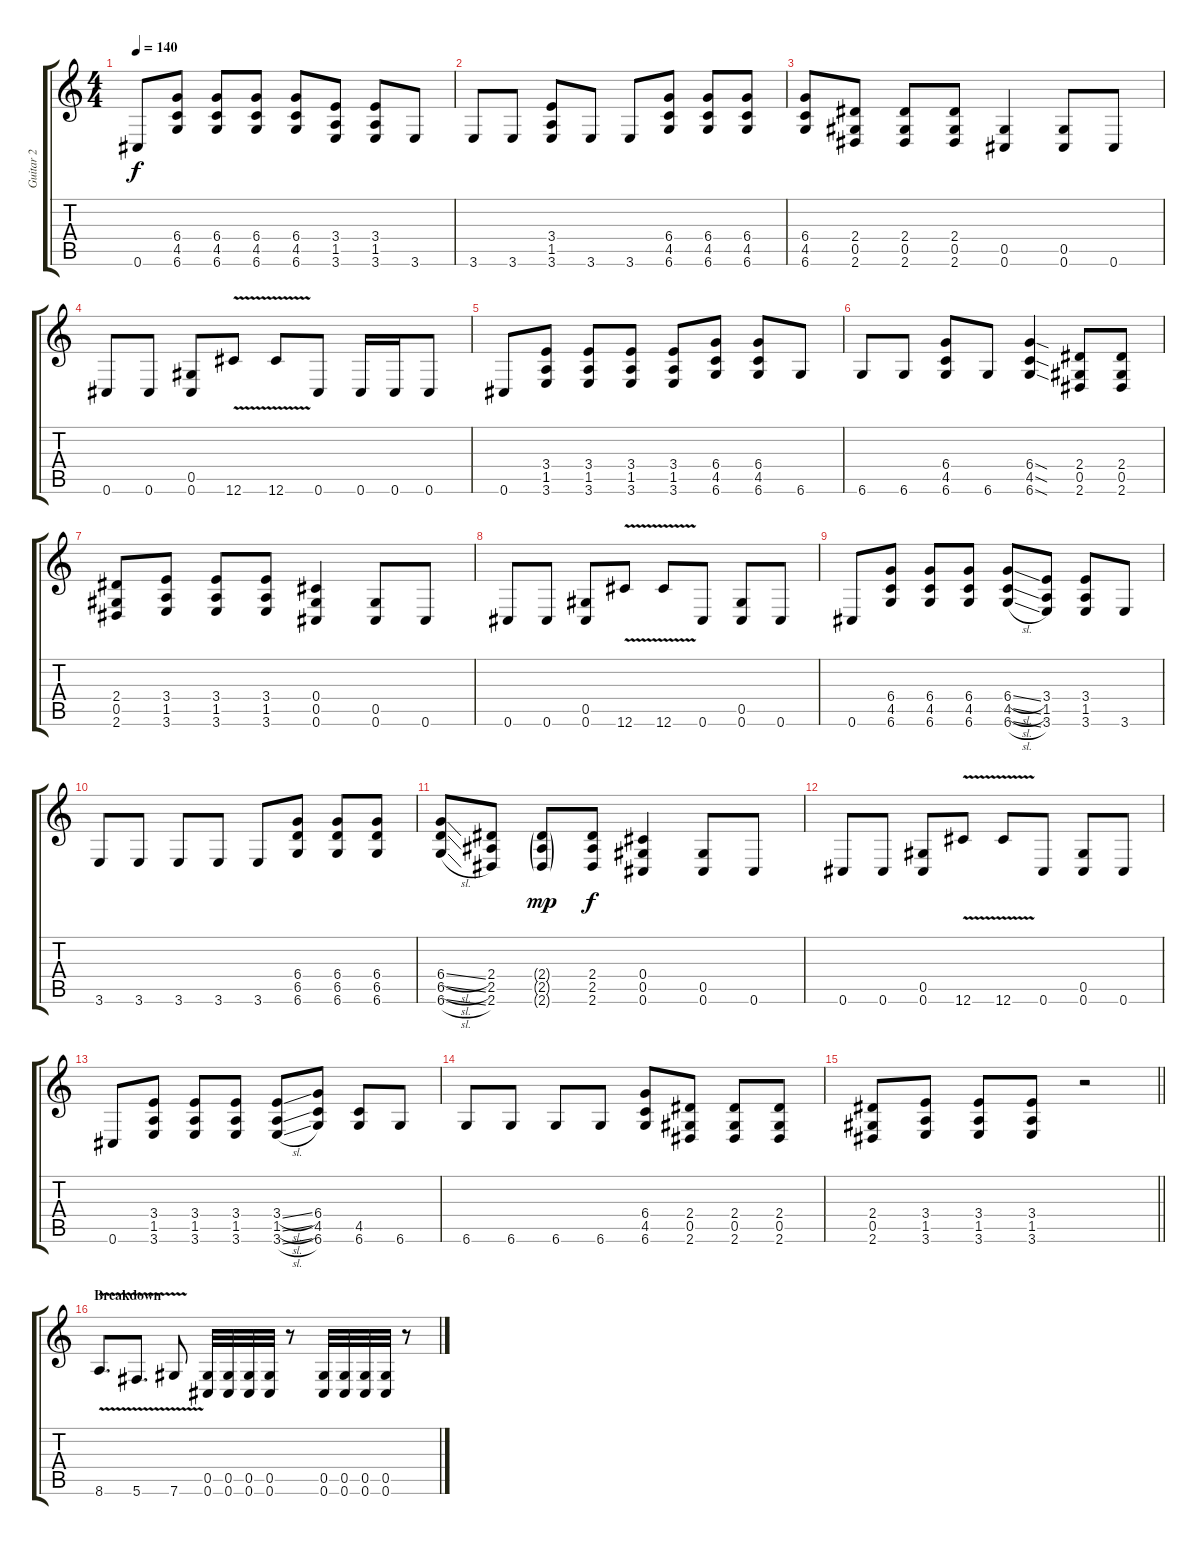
\track ("Guitar 2" "Guitar 2") {instrument distortionguitar}
\staff {score tabs}
\tuning (Eb4 Bb3 Gb3 Db3 Ab2 Db2) {hide}
\ts (4 4)
\tempo 140
\clef g2
\ks c
0.6.8{dy f} (6.4 4.5 6.6).8 (6.4 4.5 6.6).8 (6.4 4.5 6.6).8 (6.4 4.5 6.6).8 (3.4 1.5 3.6).8 (3.4 1.5 3.6).8 3.6.8 |
3.6.8 3.6.8 (3.4 1.5 3.6).8 3.6.8 3.6.8 (6.4 4.5 6.6).8 (6.4 4.5 6.6).8 (6.4 4.5 6.6).8 |
(6.4 4.5 6.6).8 (2.4 0.5 2.6).8 (2.4 0.5 2.6).8 (2.4 0.5 2.6).8 (0.5 0.6).4 (0.5 0.6).8 0.6.8 |
0.6.8 0.6.8 (0.5 0.6).8 12.6{v}.8 12.6{v}.8 0.6.8 0.6.16 0.6.16 0.6.8 |
0.6.8 (3.4 1.5 3.6).8 (3.4 1.5 3.6).8 (3.4 1.5 3.6).8 (3.4 1.5 3.6).8 (6.4 4.5 6.6).8 (6.4 4.5 6.6).8 6.6.8 |
6.6.8 6.6.8 (6.4 4.5 6.6).8 6.6.8 (6.4{sod} 4.5{sod} 6.6{sod}).4 (2.4 0.5 2.6).8 (2.4 0.5 2.6).8 |
(2.4 0.5 2.6).8 (3.4 1.5 3.6).8 (3.4 1.5 3.6).8 (3.4 1.5 3.6).8 (0.4 0.5 0.6).4 (0.5 0.6).8 0.6.8 |
0.6.8 0.6.8 (0.5 0.6).8 12.6{v}.8 12.6{v}.8 0.6.8 (0.5 0.6).8 0.6.8 |
0.6.8 (6.4 4.5 6.6).8 (6.4 4.5 6.6).8 (6.4 4.5 6.6).8 (6.4{sl} 4.5{sl} 6.6{sl}).8 (3.4 1.5 3.6).8 (3.4 1.5 3.6).8 3.6.8 |
3.6.8 3.6.8 3.6.8 3.6.8 3.6.8 (6.4 6.5 6.6).8 (6.4 6.5 6.6).8 (6.4 6.5 6.6).8 |
(6.4{sl} 6.5{sl} 6.6{sl}).8 (2.4 2.5 2.6).8 (2.4{g} 2.5{g} 2.6{g}).8{dy mp} (2.4 2.5 2.6).8{dy f} (0.4 0.5 0.6).4 (0.5 0.6).8 0.6.8 |
0.6.8 0.6.8 (0.5 0.6).8 12.6{v}.8 12.6{v}.8 0.6.8 (0.5 0.6).8 0.6.8 |
0.6.8 (3.4 1.5 3.6).8 (3.4 1.5 3.6).8 (3.4 1.5 3.6).8 (3.4{sl} 1.5{sl} 3.6{sl}).8 (6.4 4.5 6.6).8 (4.5 6.6).8 6.6.8 |
6.6.8 6.6.8 6.6.8 6.6.8 (6.4 4.5 6.6).8 (2.4 0.5 2.6).8 (2.4 0.5 2.6).8 (2.4 0.5 2.6).8 |
\barLineRight lightlight
(2.4 0.5 2.6).8 (3.4 1.5 3.6).8 (3.4 1.5 3.6).8 (3.4 1.5 3.6).8 r.2 |
\section ("" "Breakdown")
8.6{v}.8{d} 5.6{v}.8{d} 7.6{v}.8 (0.5 0.6).32 (0.5 0.6).32 (0.5 0.6).32 (0.5 0.6).32 r.8 (0.5 0.6).32 (0.5 0.6).32 (0.5 0.6).32 (0.5 0.6).32 r.8
